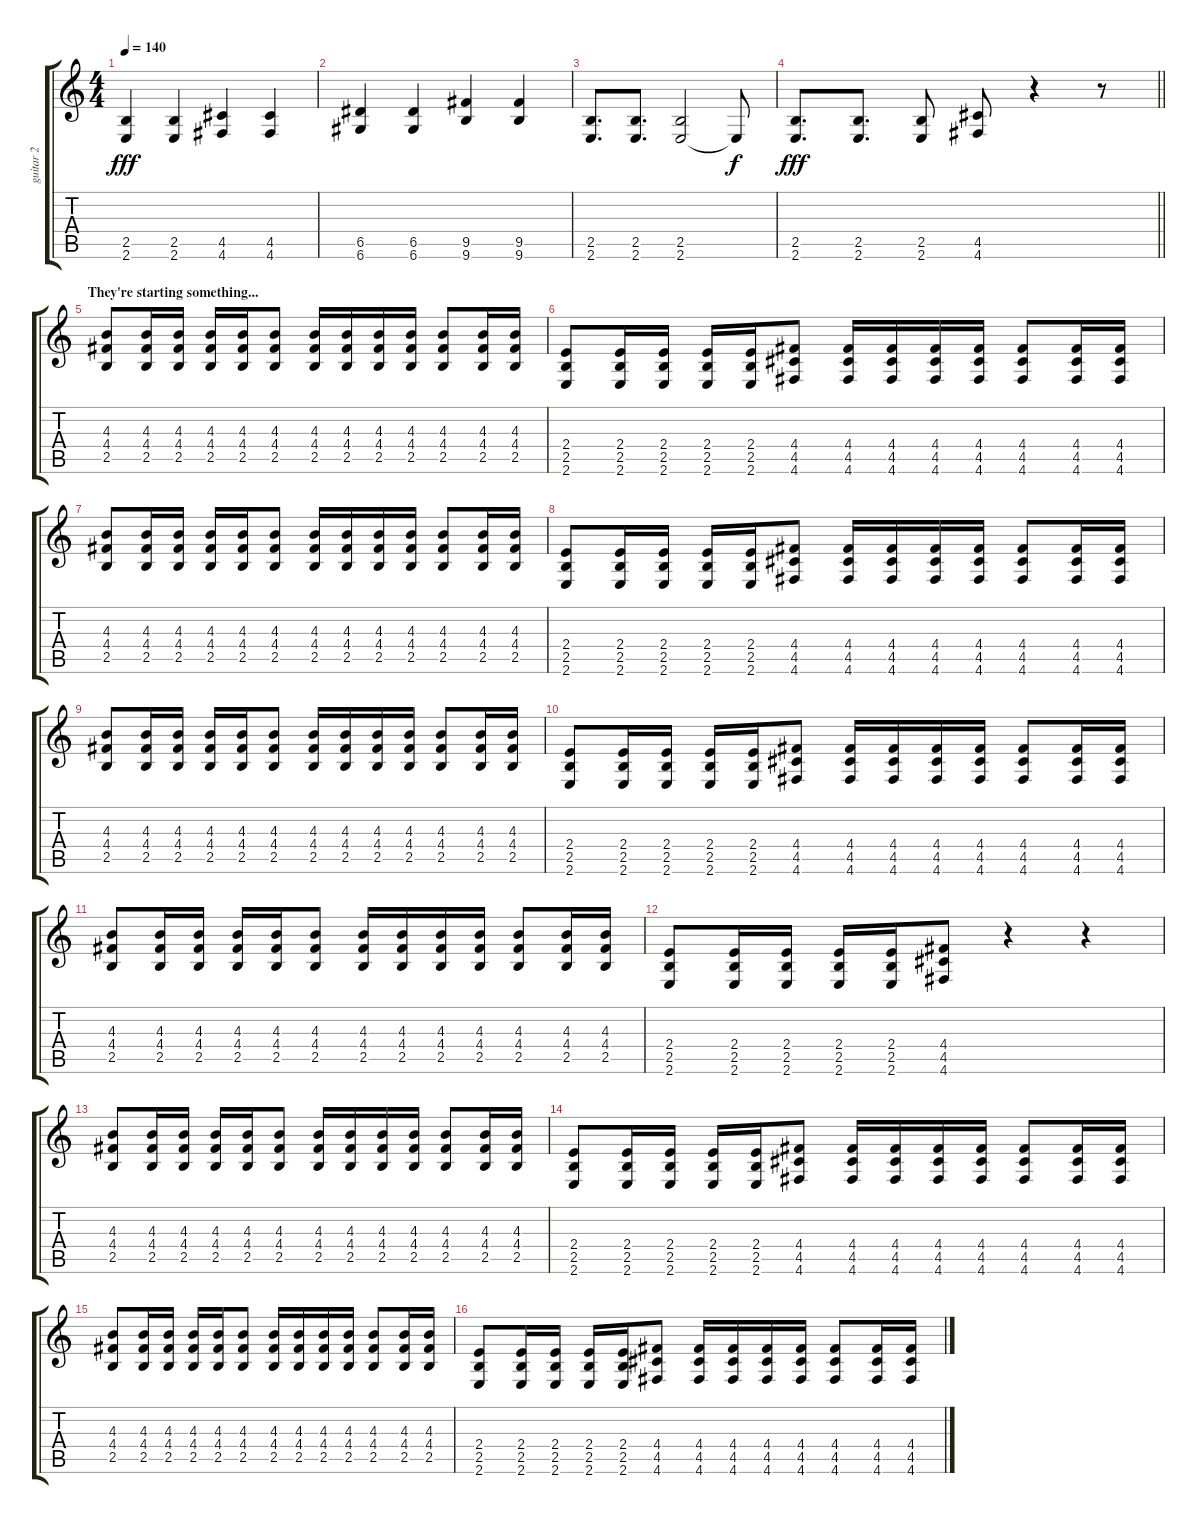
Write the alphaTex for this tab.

\track ("guitar 2" "guitar 2") {instrument overdrivenguitar}
\staff {score tabs}
\tuning (E4 B3 G3 D3 A2 D2) {hide}
\ts (4 4)
\tempo 140
\clef g2
\ks c
(2.5 2.6).4{dy fff} (2.5 2.6).4 (4.5 4.6).4 (4.5 4.6).4 |
(6.5 6.6).4 (6.5 6.6).4 (9.5 9.6).4 (9.5 9.6).4 |
(2.5 2.6).8{d} (2.5 2.6).8{d} (2.5 2.6).2 2.6{t}.8{dy f} |
\barLineRight lightlight
(2.5 2.6).8{d dy fff} (2.5 2.6).8{d} (2.5 2.6).8 (4.5 4.6).8 r.4 r.8 |
\section ("" "They're starting something...")
(4.3 4.4 2.5).8 (4.3 4.4 2.5).16 (4.3 4.4 2.5).16 (4.3 4.4 2.5).16 (4.3 4.4 2.5).16 (4.3 4.4 2.5).8 (4.3 4.4 2.5).16 (4.3 4.4 2.5).16 (4.3 4.4 2.5).16 (4.3 4.4 2.5).16 (4.3 4.4 2.5).8 (4.3 4.4 2.5).16 (4.3 4.4 2.5).16 |
(2.4 2.5 2.6).8 (2.4 2.5 2.6).16 (2.4 2.5 2.6).16 (2.4 2.5 2.6).16 (2.4 2.5 2.6).16 (4.4 4.5 4.6).8 (4.4 4.5 4.6).16 (4.4 4.5 4.6).16 (4.4 4.5 4.6).16 (4.4 4.5 4.6).16 (4.4 4.5 4.6).8 (4.4 4.5 4.6).16 (4.4 4.5 4.6).16 |
(4.3 4.4 2.5).8 (4.3 4.4 2.5).16 (4.3 4.4 2.5).16 (4.3 4.4 2.5).16 (4.3 4.4 2.5).16 (4.3 4.4 2.5).8 (4.3 4.4 2.5).16 (4.3 4.4 2.5).16 (4.3 4.4 2.5).16 (4.3 4.4 2.5).16 (4.3 4.4 2.5).8 (4.3 4.4 2.5).16 (4.3 4.4 2.5).16 |
(2.4 2.5 2.6).8 (2.4 2.5 2.6).16 (2.4 2.5 2.6).16 (2.4 2.5 2.6).16 (2.4 2.5 2.6).16 (4.4 4.5 4.6).8 (4.4 4.5 4.6).16 (4.4 4.5 4.6).16 (4.4 4.5 4.6).16 (4.4 4.5 4.6).16 (4.4 4.5 4.6).8 (4.4 4.5 4.6).16 (4.4 4.5 4.6).16 |
(4.3 4.4 2.5).8 (4.3 4.4 2.5).16 (4.3 4.4 2.5).16 (4.3 4.4 2.5).16 (4.3 4.4 2.5).16 (4.3 4.4 2.5).8 (4.3 4.4 2.5).16 (4.3 4.4 2.5).16 (4.3 4.4 2.5).16 (4.3 4.4 2.5).16 (4.3 4.4 2.5).8 (4.3 4.4 2.5).16 (4.3 4.4 2.5).16 |
(2.4 2.5 2.6).8 (2.4 2.5 2.6).16 (2.4 2.5 2.6).16 (2.4 2.5 2.6).16 (2.4 2.5 2.6).16 (4.4 4.5 4.6).8 (4.4 4.5 4.6).16 (4.4 4.5 4.6).16 (4.4 4.5 4.6).16 (4.4 4.5 4.6).16 (4.4 4.5 4.6).8 (4.4 4.5 4.6).16 (4.4 4.5 4.6).16 |
(4.3 4.4 2.5).8 (4.3 4.4 2.5).16 (4.3 4.4 2.5).16 (4.3 4.4 2.5).16 (4.3 4.4 2.5).16 (4.3 4.4 2.5).8 (4.3 4.4 2.5).16 (4.3 4.4 2.5).16 (4.3 4.4 2.5).16 (4.3 4.4 2.5).16 (4.3 4.4 2.5).8 (4.3 4.4 2.5).16 (4.3 4.4 2.5).16 |
(2.4 2.5 2.6).8 (2.4 2.5 2.6).16 (2.4 2.5 2.6).16 (2.4 2.5 2.6).16 (2.4 2.5 2.6).16 (4.4 4.5 4.6).8 r.4 r.4 |
(4.3 4.4 2.5).8 (4.3 4.4 2.5).16 (4.3 4.4 2.5).16 (4.3 4.4 2.5).16 (4.3 4.4 2.5).16 (4.3 4.4 2.5).8 (4.3 4.4 2.5).16 (4.3 4.4 2.5).16 (4.3 4.4 2.5).16 (4.3 4.4 2.5).16 (4.3 4.4 2.5).8 (4.3 4.4 2.5).16 (4.3 4.4 2.5).16 |
(2.4 2.5 2.6).8 (2.4 2.5 2.6).16 (2.4 2.5 2.6).16 (2.4 2.5 2.6).16 (2.4 2.5 2.6).16 (4.4 4.5 4.6).8 (4.4 4.5 4.6).16 (4.4 4.5 4.6).16 (4.4 4.5 4.6).16 (4.4 4.5 4.6).16 (4.4 4.5 4.6).8 (4.4 4.5 4.6).16 (4.4 4.5 4.6).16 |
(4.3 4.4 2.5).8 (4.3 4.4 2.5).16 (4.3 4.4 2.5).16 (4.3 4.4 2.5).16 (4.3 4.4 2.5).16 (4.3 4.4 2.5).8 (4.3 4.4 2.5).16 (4.3 4.4 2.5).16 (4.3 4.4 2.5).16 (4.3 4.4 2.5).16 (4.3 4.4 2.5).8 (4.3 4.4 2.5).16 (4.3 4.4 2.5).16 |
(2.4 2.5 2.6).8 (2.4 2.5 2.6).16 (2.4 2.5 2.6).16 (2.4 2.5 2.6).16 (2.4 2.5 2.6).16 (4.4 4.5 4.6).8 (4.4 4.5 4.6).16 (4.4 4.5 4.6).16 (4.4 4.5 4.6).16 (4.4 4.5 4.6).16 (4.4 4.5 4.6).8 (4.4 4.5 4.6).16 (4.4 4.5 4.6).16
